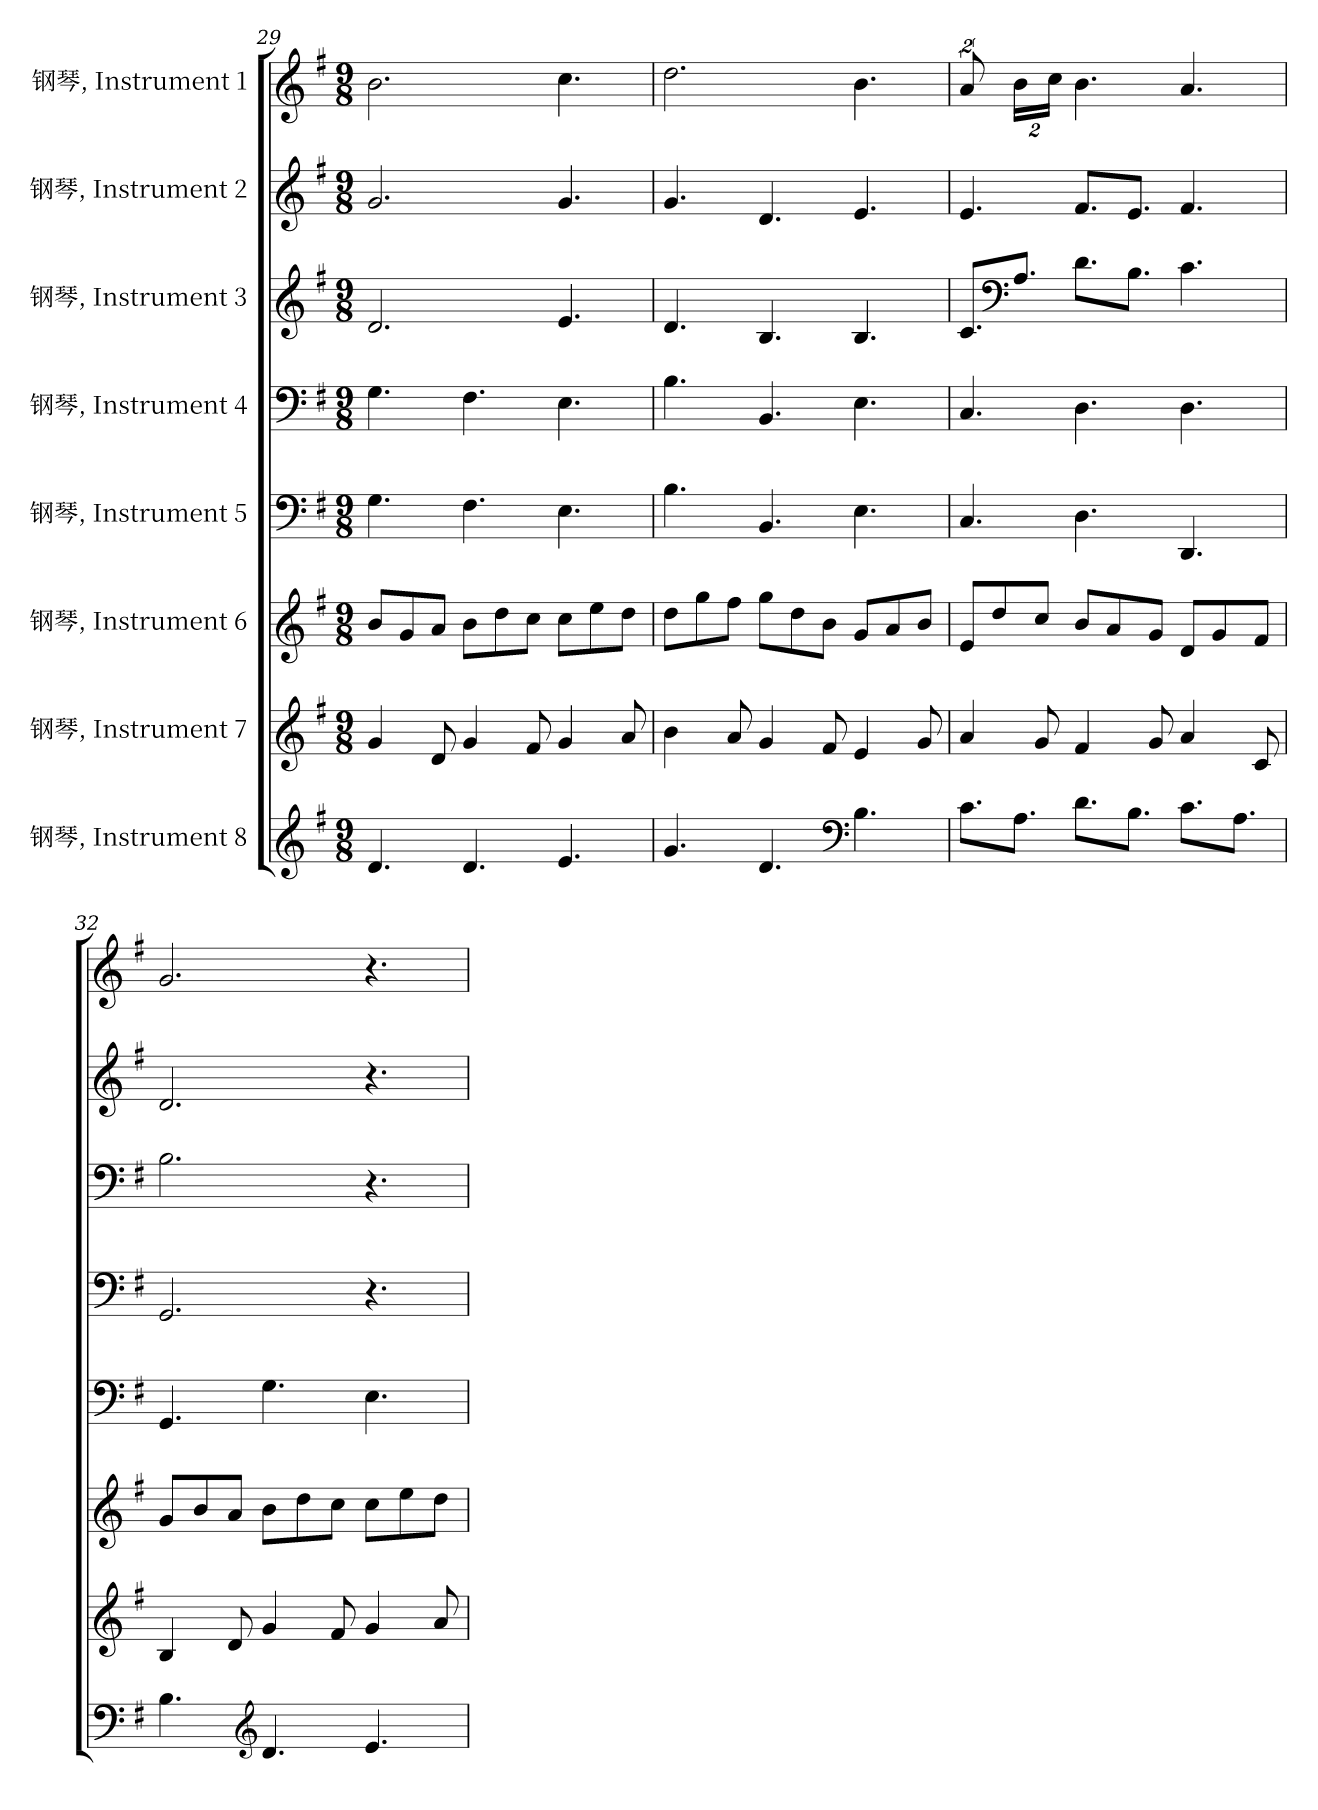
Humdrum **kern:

**kern	**kern	**kern	**kern	**kern	**kern	**kern	**kern
*part8	*part7	*part6	*part5	*part4	*part3	*part2	*part1
*staff8	*staff7	*staff6	*staff5	*staff4	*staff3	*staff2	*staff1
*I"钢琴, Instrument 8	*I"钢琴, Instrument 7	*I"钢琴, Instrument 6	*I"钢琴, Instrument 5	*I"钢琴, Instrument 4	*I"钢琴, Instrument 3	*I"钢琴, Instrument 2	*I"钢琴, Instrument 1
*clefG2	*clefG2	*clefG2	*clefF4	*clefF4	*clefG2	*clefG2	*clefG2
*k[f#]	*k[f#]	*k[f#]	*k[f#]	*k[f#]	*k[f#]	*k[f#]	*k[f#]
*M9/8	*M9/8	*M9/8	*M9/8	*M9/8	*M9/8	*M9/8	*M9/8
=29	=29	=29	=29	=29	=29	=29	=29
4.d/	4g/	8b/L	4.G\	4.G\	2.d/	2.g/	2.b\
.	.	8g/	.	.	.	.	.
.	8d/	8a/J	.	.	.	.	.
4.d/	4g/	8b\L	4.F#\	4.F#\	.	.	.
.	.	8dd\	.	.	.	.	.
.	8f#/	8cc\J	.	.	.	.	.
4.e/	4g/	8cc\L	4.E\	4.E\	4.e/	4.g/	4.cc\
.	.	8ee\	.	.	.	.	.
.	8a/	8dd\J	.	.	.	.	.
=30	=30	=30	=30	=30	=30	=30	=30
4.g/	4b\	8dd\L	4.B\	4.B\	4.d/	4.g/	2.dd\
.	.	8gg\	.	.	.	.	.
.	8a/	8ff#\J	.	.	.	.	.
4.d/	4g/	8gg\L	4.BB/	4.BB/	4.B/	4.d/	.
.	.	8dd\	.	.	.	.	.
.	8f#/	8b\J	.	.	.	.	.
*clefF4	*	*	*	*	*	*	*
4.B\	4e/	8g/L	4.E\	4.E\	4.B/	4.e/	4.b\
.	.	8a/	.	.	.	.	.
.	8g/	8b/J	.	.	.	.	.
!!LO:PB:g=z
=31	=31	=31	=31	=31	=31	=31	=31
8.c\L	4a/	8e/L	4.C/	4.C/	8.c/L	4.e/	16%3a/
.	.	8dd/	.	.	.	.	.
*	*	*	*	*	*clefF4	*	*
8.A\J	.	.	.	.	8.A/J	.	32%3b\L
.	8g/	8cc/J	.	.	.	.	.
.	.	.	.	.	.	.	32%3cc\J
8.d\L	4f#/	8b/L	4.D\	4.D\	8.d\L	8.f#/L	4.b\
.	.	8a/	.	.	.	.	.
8.B\J	.	.	.	.	8.B\J	8.e/J	.
.	8g/	8g/J	.	.	.	.	.
8.c\L	4a/	8d/L	4.DD/	4.D\	4.c\	4.f#/	4.a/
.	.	8g/	.	.	.	.	.
8.A\J	.	.	.	.	.	.	.
.	8c/	8f#/J	.	.	.	.	.
=32	=32	=32	=32	=32	=32	=32	=32
4.B\	4B/	8g/L	4.GG/	2.GG/	2.B\	2.d/	2.g/
.	.	8b/	.	.	.	.	.
.	8d/	8a/J	.	.	.	.	.
*clefG2	*	*	*	*	*	*	*
4.d/	4g/	8b\L	4.G\	.	.	.	.
.	.	8dd\	.	.	.	.	.
.	8f#/	8cc\J	.	.	.	.	.
4.e/	4g/	8cc\L	4.E\	4.r	4.r	4.r	4.r
.	.	8ee\	.	.	.	.	.
.	8a/	8dd\J	.	.	.	.	.
=	=	=	=	=	=	=	=
*-	*-	*-	*-	*-	*-	*-	*-
